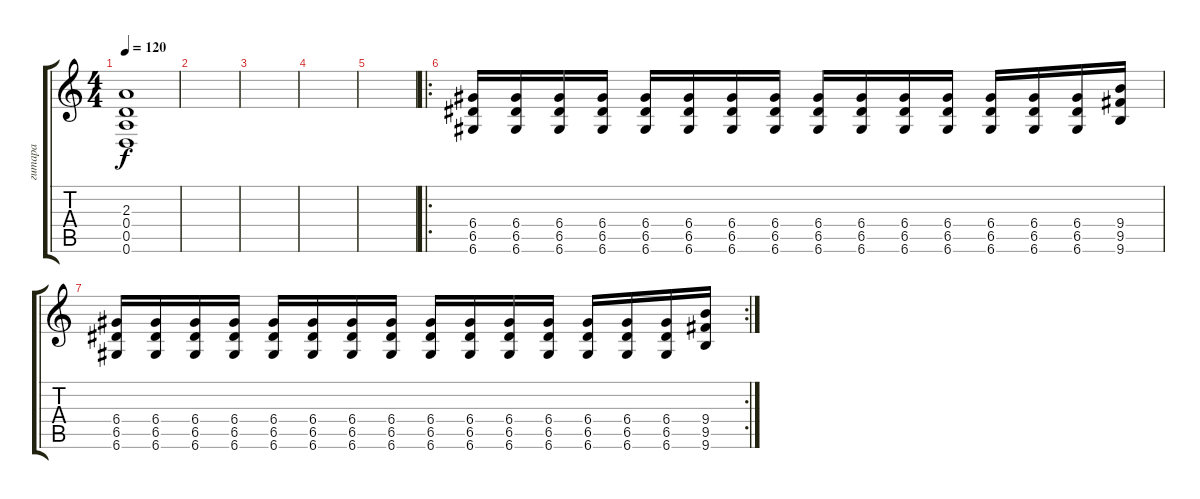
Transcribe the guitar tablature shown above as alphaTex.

\track ("гитара" "гитара") {instrument distortionguitar}
\staff {score tabs}
\tuning (E4 B3 G3 D3 A2 D2) {hide}
\ts (4 4)
\tempo 120
\clef g2
\ks c
(2.3 0.4 0.5 0.6).1{dy f} |
|
|
|
|
\ro
(6.4 6.5 6.6).16 (6.4 6.5 6.6).16 (6.4 6.5 6.6).16 (6.4 6.5 6.6).16 (6.4 6.5 6.6).16 (6.4 6.5 6.6).16 (6.4 6.5 6.6).16 (6.4 6.5 6.6).16 (6.4 6.5 6.6).16 (6.4 6.5 6.6).16 (6.4 6.5 6.6).16 (6.4 6.5 6.6).16 (6.4 6.5 6.6).16 (6.4 6.5 6.6).16 (6.4 6.5 6.6).16 (9.4 9.5 9.6).16 |
\rc 2
(6.4 6.5 6.6).16 (6.4 6.5 6.6).16 (6.4 6.5 6.6).16 (6.4 6.5 6.6).16 (6.4 6.5 6.6).16 (6.4 6.5 6.6).16 (6.4 6.5 6.6).16 (6.4 6.5 6.6).16 (6.4 6.5 6.6).16 (6.4 6.5 6.6).16 (6.4 6.5 6.6).16 (6.4 6.5 6.6).16 (6.4 6.5 6.6).16 (6.4 6.5 6.6).16 (6.4 6.5 6.6).16 (9.4 9.5 9.6).16
